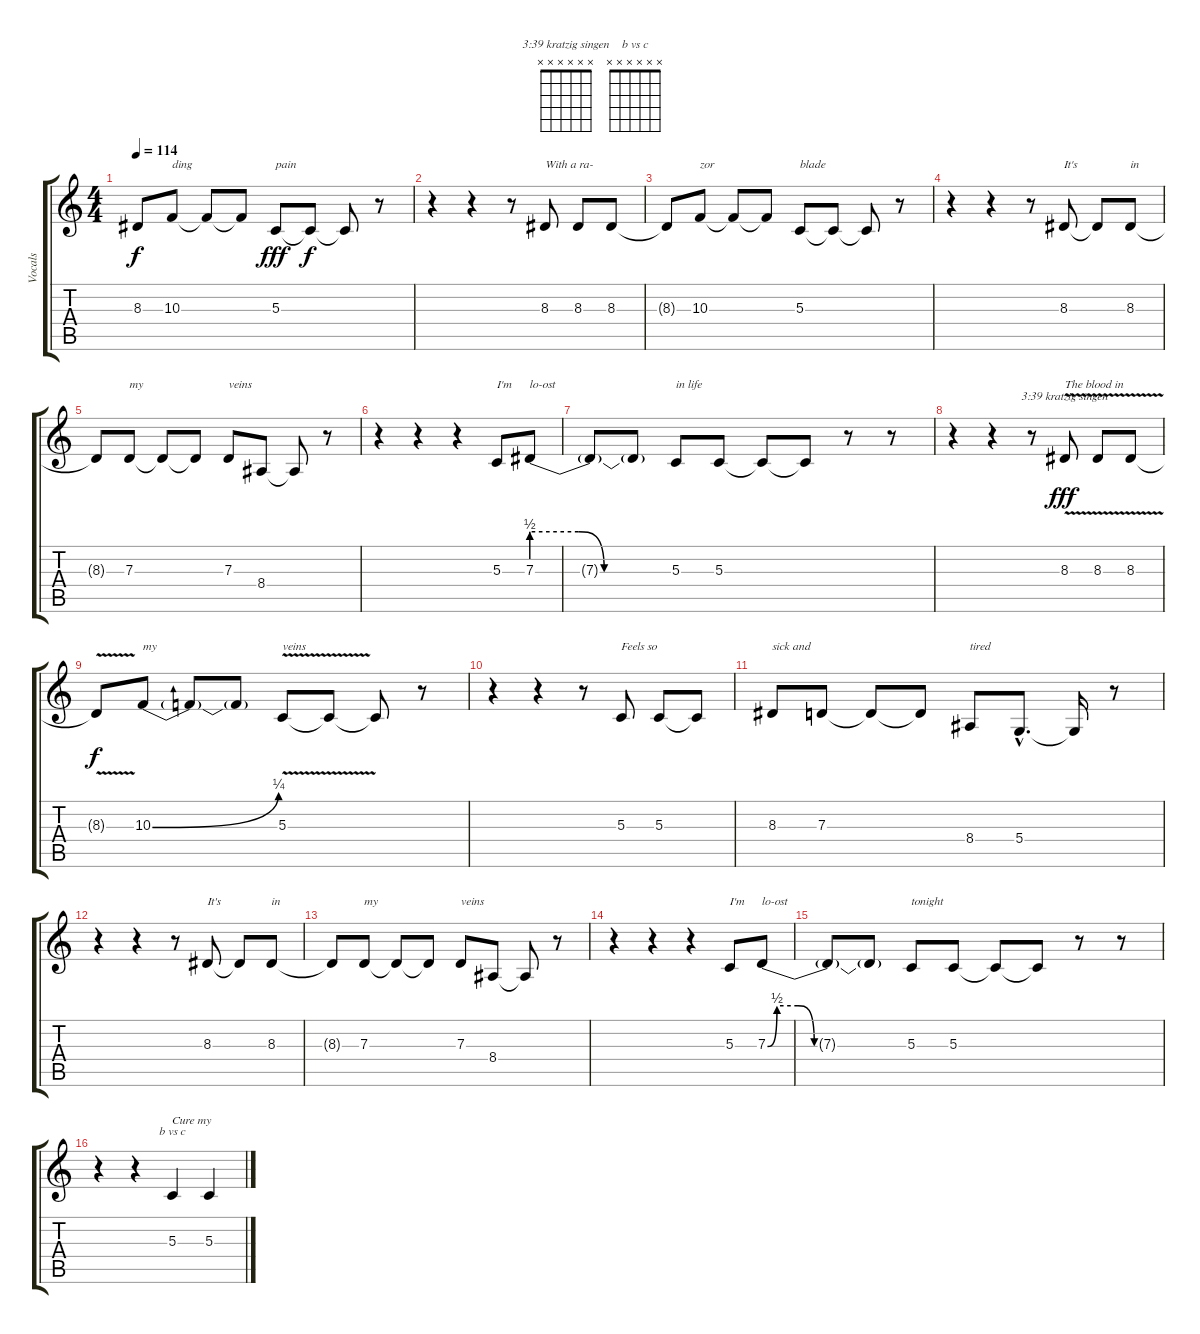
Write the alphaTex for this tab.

\track ("Vocals" "Vocals") {instrument stringensemble1}
\staff {score tabs}
\tuning (E4 B3 G3 D3 A2 E2) {hide}
\chord ("3:39 kratzig singen " x x x x x x)
\chord ("b vs c" x x x x x x)
\ts (4 4)
\tempo 114
\clef g2
\ks c
8.3{t}.8{dy f} 10.3.8{txt "ding"} 10.3{t}.8 10.3{t}.8 5.3.8{txt "pain" dy fff} 5.3{t}.8{dy f} 5.3{t}.8 r.8 |
r.4 r.4 r.8 8.3.8{txt "With a ra-"} 8.3.8 8.3.8 |
8.3{t}.8 10.3.8{txt "zor"} 10.3{t}.8 10.3{t}.8 5.3.8{txt "blade"} 5.3{t}.8 5.3{t}.8 r.8 |
r.4 r.4 r.8 8.3.8{txt "It's"} 8.3{t}.8 8.3.8{txt "in"} |
8.3{t}.8 7.3.8{txt "my"} 7.3{t}.8 7.3{t}.8 7.3.8{txt "veins"} 8.4.8 8.4{t}.8 r.8 |
r.4 r.4 r.4 5.3.8{txt "I'm"} 7.3{be (custom 0 2 20 2 31 0 40 0 60 0)}.8{txt "lo-ost"} |
7.3{t}.8 7.3{t}.8 5.3.8{txt "in life"} 5.3.8 5.3{t}.8 5.3{t}.8 r.8 r.8 |
r.4 r.4 r.8 8.3{v}.8{ch "3:39 kratzig singen " txt "The blood in" dy fff} 8.3{v}.8 8.3{v}.8 |
8.3{t}.8{dy f} 10.3{be (bend 0 0 60 1)}.8{txt "my"} 10.3{t}.8 10.3{t}.8 5.3{v}.8{txt "veins"} 5.3{t}.8 5.3{t}.8 r.8 |
r.4 r.4 r.8 5.3.8{txt "Feels so"} 5.3.8 5.3{t}.8 |
8.3.8{txt "sick and"} 7.3.8 7.3{t}.8 7.3{t}.8 8.4.8{txt "tired"} 5.4{hac}.8{d} 5.4{t}.16 r.8 |
r.4 r.4 r.8 8.3.8{txt "It's"} 8.3{t}.8 8.3.8{txt "in"} |
8.3{t}.8 7.3.8{txt "my"} 7.3{t}.8 7.3{t}.8 7.3.8{txt "veins"} 8.4.8 8.4{t}.8 r.8 |
r.4 r.4 r.4 5.3.8{txt "I'm"} 7.3{be (custom 0 0 4 2 13 2 20 0 45 0 60 0)}.8{txt "lo-ost"} |
7.3{t}.8 7.3{t}.8 5.3.8{txt "tonight"} 5.3.8 5.3{t}.8 5.3{t}.8 r.8 r.8 |
r.4 r.4 5.3.4{ch "b vs c" txt "Cure my"} 5.3.4
